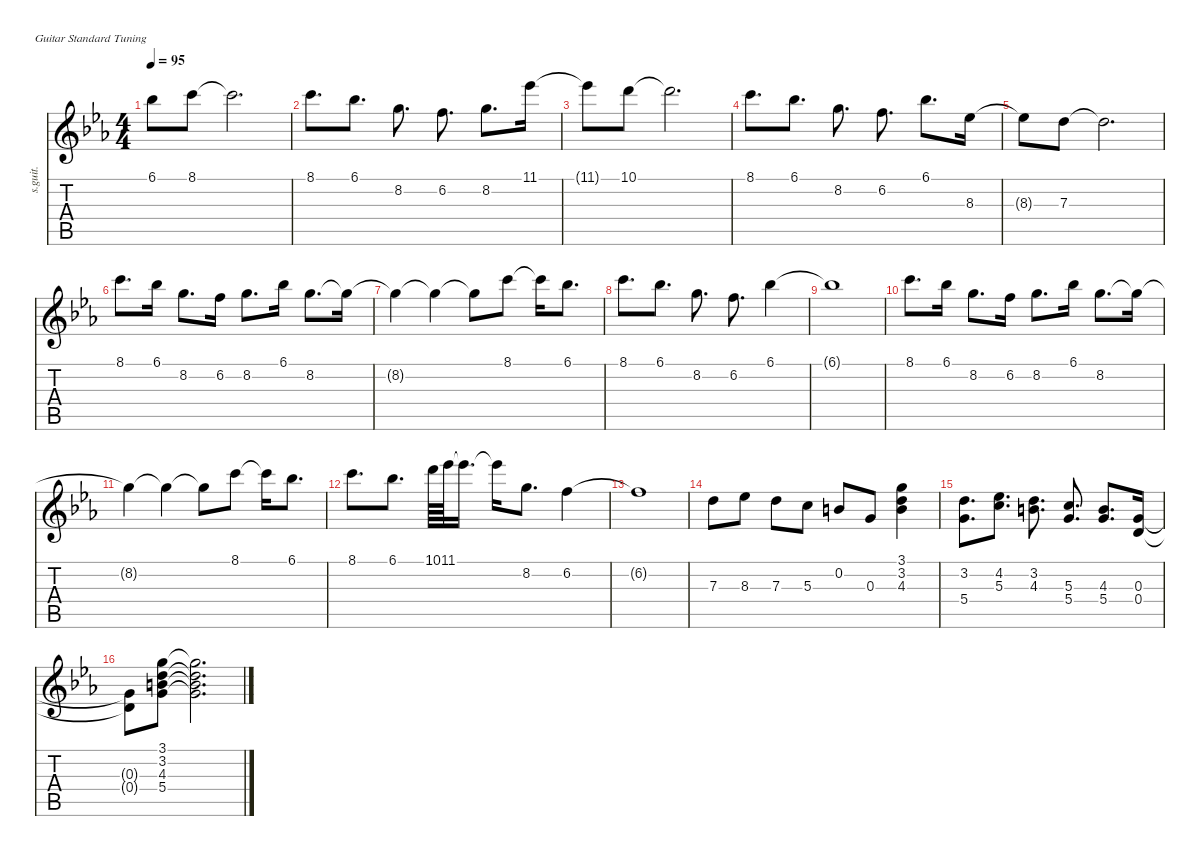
\defaultSystemsLayout 4
\hideDynamics
\bracketExtendMode nobrackets
\track ("rythom" "s.guit.") {defaultSystemsLayout 4 instrument acousticguitarsteel}
\staff {score tabs}
\tuning (E4 B3 G3 D3 A2 E2)
\ts (4 4)
\tempo 95
\clef g2
\ks eb
6.1{t acc b}.8{dy mf beam Down} 8.1{acc forcenatural}.8{beam Down} 8.1{t acc forcenatural}.2{d beam Down} |
8.1{acc forcenatural}.8{d beam Down} 6.1{acc b}.8{d beam Down} 8.2{acc forcenatural}.8{d beam Down} 6.2{acc forcenatural}.8{d beam Down} 8.2{acc forcenatural}.8{d beam Down} 11.1{acc b}.16{beam Down} |
11.1{t acc b}.8{beam Down} 10.1{acc forcenatural}.8{beam Down} 10.1{t acc forcenatural}.2{d beam Down} |
8.1{acc forcenatural}.8{d beam Down} 6.1{acc b}.8{d beam Down} 8.2{acc forcenatural}.8{d beam Down} 6.2{acc forcenatural}.8{d beam Down} 6.1{acc b}.8{d beam Down} 8.3{acc b}.16{beam Down} |
8.3{t acc b}.8{beam Down} 7.3{acc forcenatural}.8{beam Down} 7.3{t acc forcenatural}.2{d beam Down} |
8.1{acc forcenatural}.8{d beam Down} 6.1{acc b}.16{beam Down} 8.2{acc forcenatural}.8{d beam Down} 6.2{acc forcenatural}.16{beam Down} 8.2{acc forcenatural}.8{d beam Down} 6.1{acc b}.16{beam Down} 8.2{acc forcenatural}.8{d beam Down} 8.2{t acc forcenatural}.16{beam Down} |
8.2{t acc forcenatural}.4{beam Down} 8.2{t acc forcenatural}.4{beam Down} 8.2{t acc forcenatural}.8{beam Down} 8.1{acc forcenatural}.8{beam Down} 8.1{t acc forcenatural}.16{beam Down} 6.1{acc b}.8{d beam Down} |
8.1{acc forcenatural}.8{d beam Down} 6.1{acc b}.8{d beam Down} 8.2{acc forcenatural}.8{d beam Down} 6.2{acc forcenatural}.8{d beam Down} 6.1{acc b}.4{beam Down} |
6.1{t acc b}.1{beam Down} |
8.1{acc forcenatural}.8{d beam Down} 6.1{acc b}.16{beam Down} 8.2{acc forcenatural}.8{d beam Down} 6.2{acc forcenatural}.16{beam Down} 8.2{acc forcenatural}.8{d beam Down} 6.1{acc b}.16{beam Down} 8.2{acc forcenatural}.8{d beam Down} 8.2{t acc forcenatural}.16{beam Down} |
8.2{t acc forcenatural}.4{beam Down} 8.2{t acc forcenatural}.4{beam Down} 8.2{t acc forcenatural}.8{beam Down} 8.1{acc forcenatural}.8{beam Down} 8.1{t acc forcenatural}.16{beam Down} 6.1{acc b}.8{d beam Down} |
8.1{acc forcenatural}.8{d beam Down} 6.1{acc b}.8{d beam Down} 10.1{acc forcenatural}.64{beam Down} 11.1{acc b}.64{beam Down} 11.1{t acc b}.16{d beam Down} 11.1{t acc b}.16{beam Down} 8.2{acc forcenatural}.8{d beam Down} 6.2{acc forcenatural}.4{beam Down} |
6.2{t acc forcenatural}.1{beam Down} |
7.3{acc forcenatural}.8{beam Down} 8.3{acc b}.8{beam Down} 7.3{acc forcenatural}.8{beam Down} 5.3{acc forcenatural}.8{beam Down} 0.2{acc forcenatural}.8{beam Up} 0.3{acc forcenatural}.8{beam Up} (4.3{acc forcenatural} 3.2{acc forcenatural} 3.1{acc forcenatural}).4{beam Down} |
(5.4{acc forcenatural} 3.2{acc forcenatural}).8{d beam Down} (4.2{acc b} 5.3{acc forcenatural}).8{d beam Down} (3.2{acc forcenatural} 4.3{acc forcenatural}).8{d beam Down} (5.4{acc forcenatural} 5.3{acc forcenatural}).8{d beam Up} (5.4{acc forcenatural} 4.3{acc forcenatural}).8{d beam Up} (0.4{acc forcenatural} 0.3{acc forcenatural}).16{beam Up} |
(0.4{t acc forcenatural} 0.3{t acc forcenatural}).8{beam Down} (5.4{acc forcenatural} 4.3{acc forcenatural} 3.2{acc forcenatural} 3.1{acc forcenatural}).8{beam Down} (3.1{t acc forcenatural} 3.2{t acc forcenatural} 4.3{t acc forcenatural} 5.4{t acc forcenatural}).2{d beam Down}
